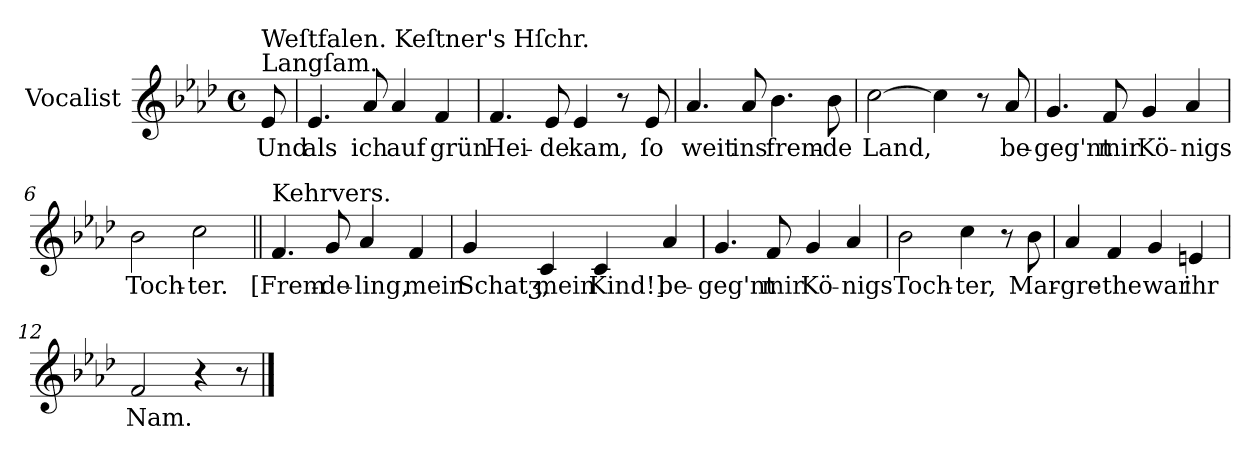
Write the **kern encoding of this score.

**kern	**text
*part1	*part1
*staff1	*staff1
*I"Vocalist	*
*k[b-e-a-d-]	*
*f:	*
*M4/4	*
*met(c)	*
=	=
!LO:TX:a:t=Langſam.	!
!LO:TX:a:t=Weſtfalen. Keſtner's Hſchr.	!
8e-	Und
=1	=1
4.e-	als
8a-	ich
4a-	auf
4f	grün
=2	=2
4.f	Hei-
8e-	-de
4e-	kam,
8r	.
8e-	ſo
=3	=3
4.a-	weit
8a-	ins
4.b-	frem-
8b-	-de
=4	=4
[2cc	Land,
4cc]	.
8r	.
8a-	be-
=5	=5
4.g	-geg'nt
8f	mir
4g	Kö-
4a-	-nigs
=6	=6
2b-	Toch-
2cc	-ter.
=7||	=7||
!LO:TX:a:t=Kehrvers.	!
4.f	[Frem-
8g	-de-
4a-	-ling,
4f	mein
=8	=8
4g	Schatʒ,
4c	mein
4c	Kind!]
4a-	be-
=9	=9
4.g	-geg'nt
8f	mir
4g	Kö-
4a-	-nigs
=10	=10
2b-	Toch-
4cc	-ter,
8r	.
8b-	Mar-
=11	=11
4a-	-gre-
4f	-the
4g	war
4en	ihr
=12	=12
2f	Nam.
4r	.
8r	.
==	==
*-	*-
